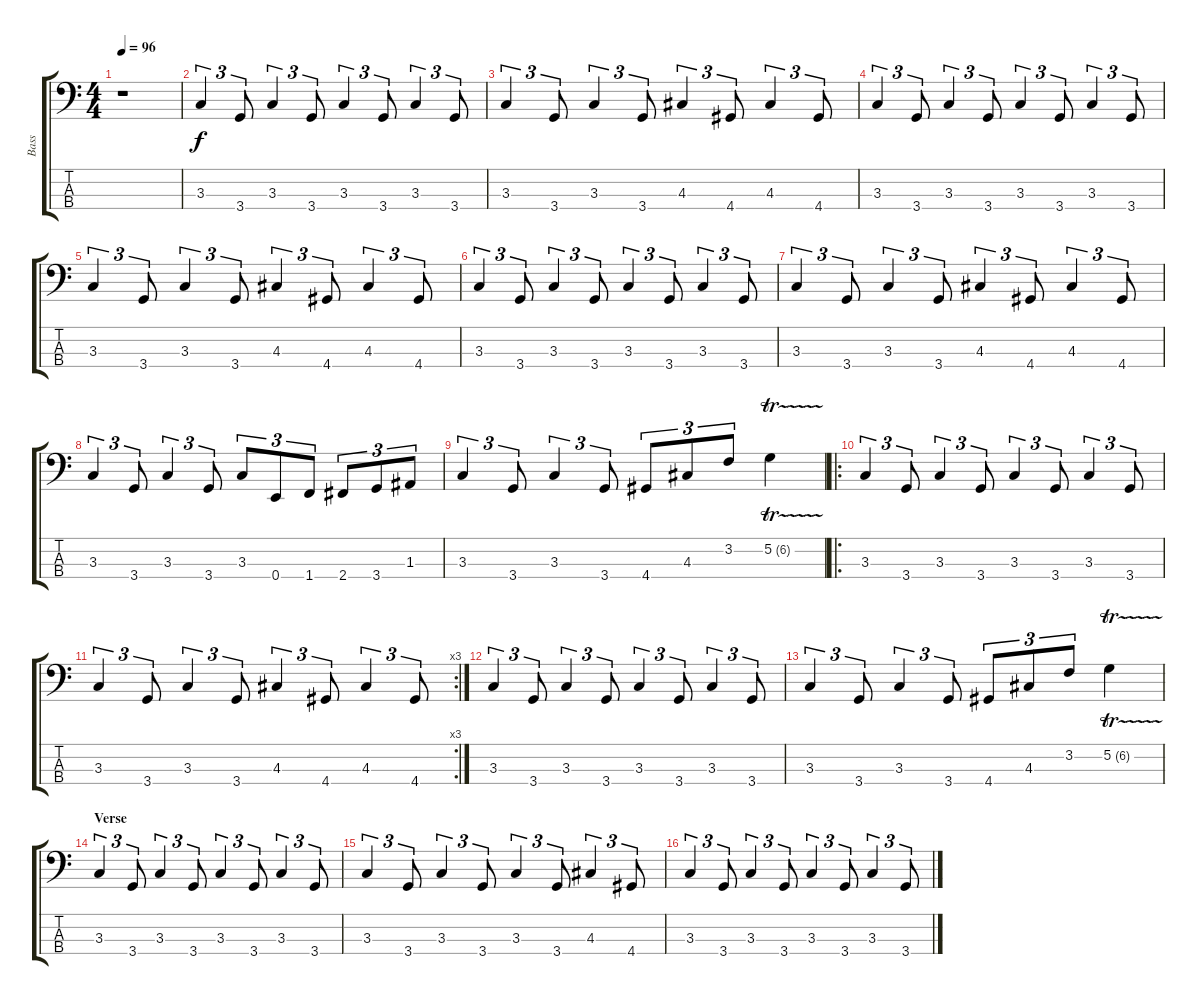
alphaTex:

\track ("Bass" "Bass") {instrument electricbassfinger}
\staff {score tabs}
\tuning (G2 D2 A1 E1) {hide}
\ts (4 4)
\tempo 96
\clef f4
\ks c
r.1{dy f instrument electricbassfinger} |
3.3.4{tu (3 2)} 3.4.8{tu (3 2)} 3.3.4{tu (3 2)} 3.4.8{tu (3 2)} 3.3.4{tu (3 2)} 3.4.8{tu (3 2)} 3.3.4{tu (3 2)} 3.4.8{tu (3 2)} |
3.3.4{tu (3 2)} 3.4.8{tu (3 2)} 3.3.4{tu (3 2)} 3.4.8{tu (3 2)} 4.3.4{tu (3 2)} 4.4.8{tu (3 2)} 4.3.4{tu (3 2)} 4.4.8{tu (3 2)} |
3.3.4{tu (3 2)} 3.4.8{tu (3 2)} 3.3.4{tu (3 2)} 3.4.8{tu (3 2)} 3.3.4{tu (3 2)} 3.4.8{tu (3 2)} 3.3.4{tu (3 2)} 3.4.8{tu (3 2)} |
3.3.4{tu (3 2)} 3.4.8{tu (3 2)} 3.3.4{tu (3 2)} 3.4.8{tu (3 2)} 4.3.4{tu (3 2)} 4.4.8{tu (3 2)} 4.3.4{tu (3 2)} 4.4.8{tu (3 2)} |
3.3.4{tu (3 2)} 3.4.8{tu (3 2)} 3.3.4{tu (3 2)} 3.4.8{tu (3 2)} 3.3.4{tu (3 2)} 3.4.8{tu (3 2)} 3.3.4{tu (3 2)} 3.4.8{tu (3 2)} |
3.3.4{tu (3 2)} 3.4.8{tu (3 2)} 3.3.4{tu (3 2)} 3.4.8{tu (3 2)} 4.3.4{tu (3 2)} 4.4.8{tu (3 2)} 4.3.4{tu (3 2)} 4.4.8{tu (3 2)} |
3.3.4{tu (3 2)} 3.4.8{tu (3 2)} 3.3.4{tu (3 2)} 3.4.8{tu (3 2)} 3.3.8{tu (3 2)} 0.4.8{tu (3 2)} 1.4.8{tu (3 2)} 2.4.8{tu (3 2)} 3.4.8{tu (3 2)} 1.3.8{tu (3 2)} |
3.3.4{tu (3 2)} 3.4.8{tu (3 2)} 3.3.4{tu (3 2)} 3.4.8{tu (3 2)} 4.4.8{tu (3 2)} 4.3.8{tu (3 2)} 3.2.8{tu (3 2)} 5.2{tr (6 32)}.4 |
\ro
3.3.4{tu (3 2)} 3.4.8{tu (3 2)} 3.3.4{tu (3 2)} 3.4.8{tu (3 2)} 3.3.4{tu (3 2)} 3.4.8{tu (3 2)} 3.3.4{tu (3 2)} 3.4.8{tu (3 2)} |
\rc 3
3.3.4{tu (3 2)} 3.4.8{tu (3 2)} 3.3.4{tu (3 2)} 3.4.8{tu (3 2)} 4.3.4{tu (3 2)} 4.4.8{tu (3 2)} 4.3.4{tu (3 2)} 4.4.8{tu (3 2)} |
3.3.4{tu (3 2)} 3.4.8{tu (3 2)} 3.3.4{tu (3 2)} 3.4.8{tu (3 2)} 3.3.4{tu (3 2)} 3.4.8{tu (3 2)} 3.3.4{tu (3 2)} 3.4.8{tu (3 2)} |
3.3.4{tu (3 2)} 3.4.8{tu (3 2)} 3.3.4{tu (3 2)} 3.4.8{tu (3 2)} 4.4.8{tu (3 2)} 4.3.8{tu (3 2)} 3.2.8{tu (3 2)} 5.2{tr (6 32)}.4 |
\section ("" "Verse")
3.3.4{tu (3 2)} 3.4.8{tu (3 2)} 3.3.4{tu (3 2)} 3.4.8{tu (3 2)} 3.3.4{tu (3 2)} 3.4.8{tu (3 2)} 3.3.4{tu (3 2)} 3.4.8{tu (3 2)} |
3.3.4{tu (3 2)} 3.4.8{tu (3 2)} 3.3.4{tu (3 2)} 3.4.8{tu (3 2)} 3.3.4{tu (3 2)} 3.4.8{tu (3 2)} 4.3.4{tu (3 2)} 4.4.8{tu (3 2)} |
3.3.4{tu (3 2)} 3.4.8{tu (3 2)} 3.3.4{tu (3 2)} 3.4.8{tu (3 2)} 3.3.4{tu (3 2)} 3.4.8{tu (3 2)} 3.3.4{tu (3 2)} 3.4.8{tu (3 2)}
